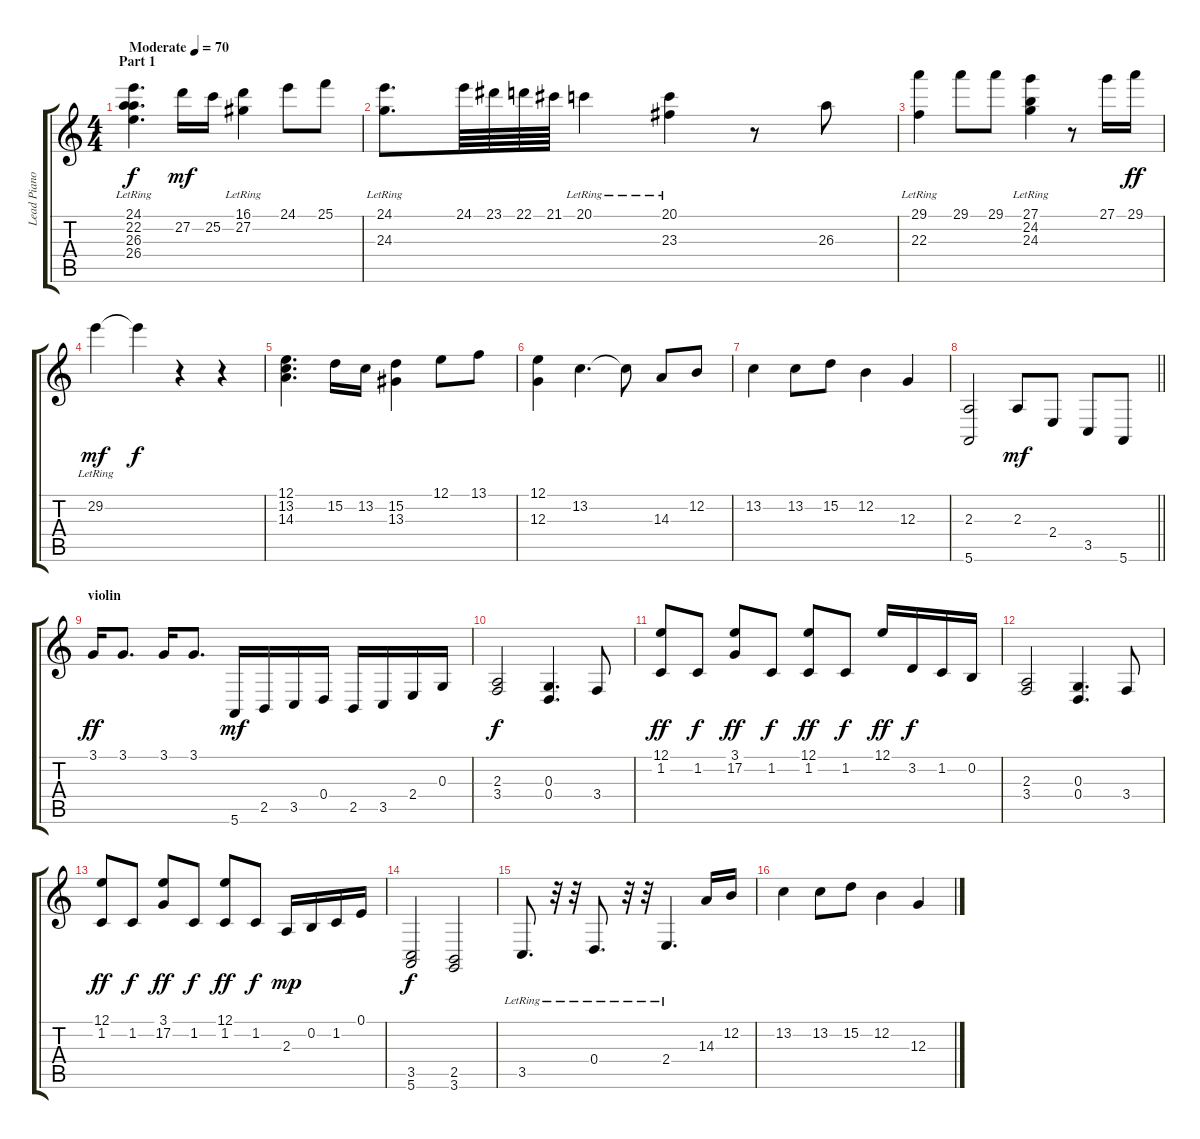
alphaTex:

\track ("Lead Piano" "Lead Piano") {instrument acousticgrandpiano}
\staff {score tabs}
\tuning (E4 B3 G3 D3 A2 E2) {hide}
\ts (4 4)
\section ("" "Part 1")
\tempo (70 "Moderate")
\clef g2
\ks c
(24.1 22.2 26.3{lr} 26.4).4{d dy f instrument acousticgrandpiano} 27.2.16{dy mf} 25.2.16 (16.1 27.2{lr}).4 24.1.8 25.1.8 |
(24.1{lr} 24.3).8{d} 24.1.64 23.1.64 22.1.64 21.1.64 20.1{lr}.4 (20.1{lr} 23.3).4 r.8 26.3.8 |
(29.1{lr} 22.3).4 29.1.8 29.1.8 (27.1{lr} 24.2 24.3).4 r.8 27.1.16 29.1.16{dy ff} |
29.2{lr}.4{dy mf} 29.2{t}.4{dy f} r.4 r.4 |
(12.1 13.2 14.3).4{d} 15.2.16 13.2.16 (15.2 13.3).4 12.1.8 13.1.8 |
(12.1 12.3).4 13.2.4{d} 13.2{t}.8 14.3.8 12.2.8 |
13.2.4 13.2.8 15.2.8 12.2.4 12.3.4 |
\barLineRight lightlight
(2.3 5.6).2 2.3.8{dy mf} 2.4.8 3.5.8 5.6.8 |
\section ("" "violin")
3.1.16{dy ff} 3.1.8{d} 3.1.16 3.1.8{d} 5.6.16{dy mf} 2.5.16 3.5.16 0.4.16 2.5.16 3.5.16 2.4.16 0.3.16 |
(2.3 3.4).2{dy f} (0.3 0.4).4{d} 3.4.8 |
(12.1 1.2).8{dy ff} 1.2.8{dy f} (3.1 17.2).8{dy ff} 1.2.8{dy f} (12.1 1.2).8{dy ff} 1.2.8{dy f} 12.1.16{dy ff} 3.2.16{dy f} 1.2.16 0.2.16 |
(2.3 3.4).2 (0.3 0.4).4{d} 3.4.8 |
(12.1 1.2).8{dy ff} 1.2.8{dy f} (3.1 17.2).8{dy ff} 1.2.8{dy f} (12.1 1.2).8{dy ff} 1.2.8{dy f} 2.3.16{dy mp} 0.2.16 1.2.16 0.1.16 |
(3.5 5.6).2{dy f} (2.5 3.6).2 |
3.5{lr}.8{d} r.32 r.32 0.4{lr}.8{d} r.32 r.32 2.4{lr}.4{d} 14.3.16 12.2.16 |
13.2.4 13.2.8 15.2.8 12.2.4 12.3.4
